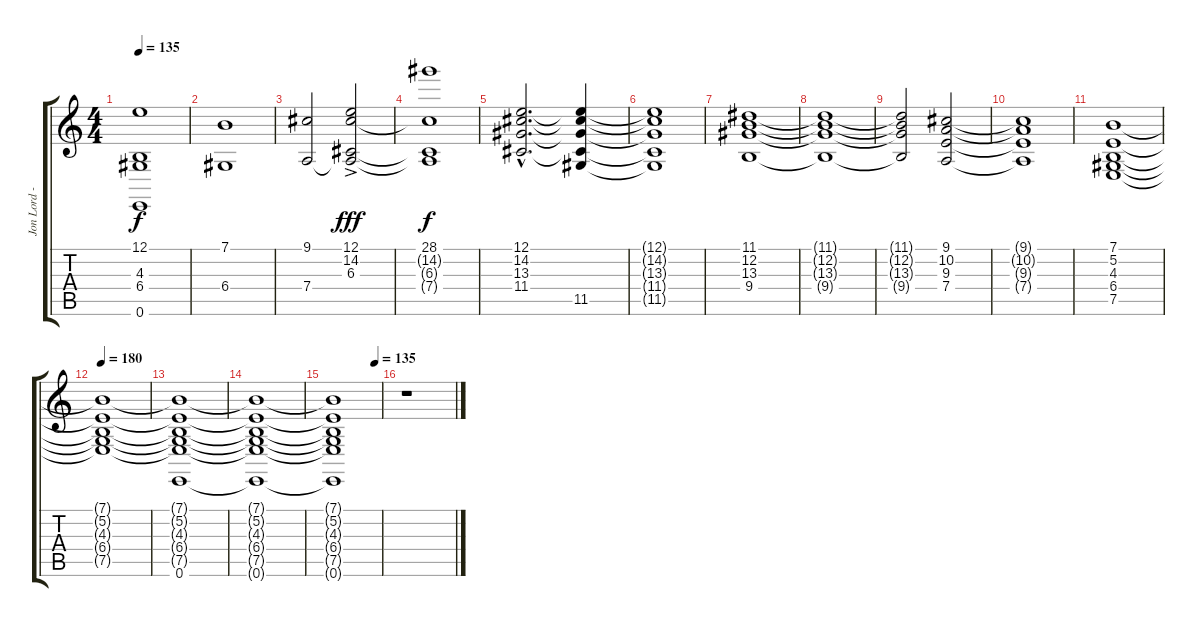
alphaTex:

\track ("Jon Lord - keyboards" "Jon Lord -") {instrument stringensemble2}
\staff {score tabs}
\tuning (E4 B3 G3 D3 A2 E2) {hide}
\ts (4 4)
\tempo 135
\clef g2
\ks c
(12.1{t} 4.3{t} 6.4{t} 0.6{t}).1{dy f} |
(7.1 6.4).1 |
(9.1 7.4).2 (12.1 14.2 6.3{ac} 7.4{t}).2{dy fff} |
(28.1 14.2{t} 6.3{t} 7.4{t}).1{dy f} |
(12.1{hac} 14.2{hac} 13.3{hac} 11.4{hac}).2{d} (12.1{t} 14.2{t} 13.3{t} 11.4{t} 11.5).4 |
(12.1{t} 14.2{t} 13.3{t} 11.4{t} 11.5{t}).1 |
(11.1 12.2 13.3 9.4).1 |
(11.1{t} 12.2{t} 13.3{t} 9.4{t}).1 |
(11.1{t} 12.2{t} 13.3{t} 9.4{t}).2 (9.1 10.2 9.3 7.4).2 |
(9.1{t} 10.2{t} 9.3{t} 7.4{t}).1 |
(7.1 5.2 4.3 6.4 7.5).1 |
\tempo 180
(7.1{t} 5.2{t} 4.3{t} 6.4{t} 7.5{t}).1 |
(7.1{t} 5.2{t} 4.3{t} 6.4{t} 7.5{t} 0.6).1 |
(7.1{t} 5.2{t} 4.3{t} 6.4{t} 7.5{t} 0.6{t}).1 |
\tempo (135 0.875)
(7.1{t} 5.2{t} 4.3{t} 6.4{t} 7.5{t} 0.6{t}).1{volume 0} |
r.1
